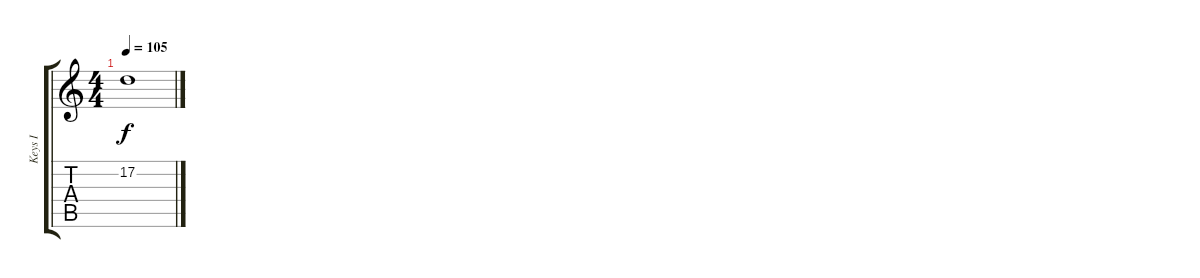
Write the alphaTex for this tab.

\track ("Keys I" "Keys I") {instrument electricpiano1}
\staff {score tabs}
\tuning (D4 A3 F3 C3 G2 D2) {hide}
\ts (4 4)
\tempo 105
\clef g2
\ks c
17.2{t}.1{dy f}
